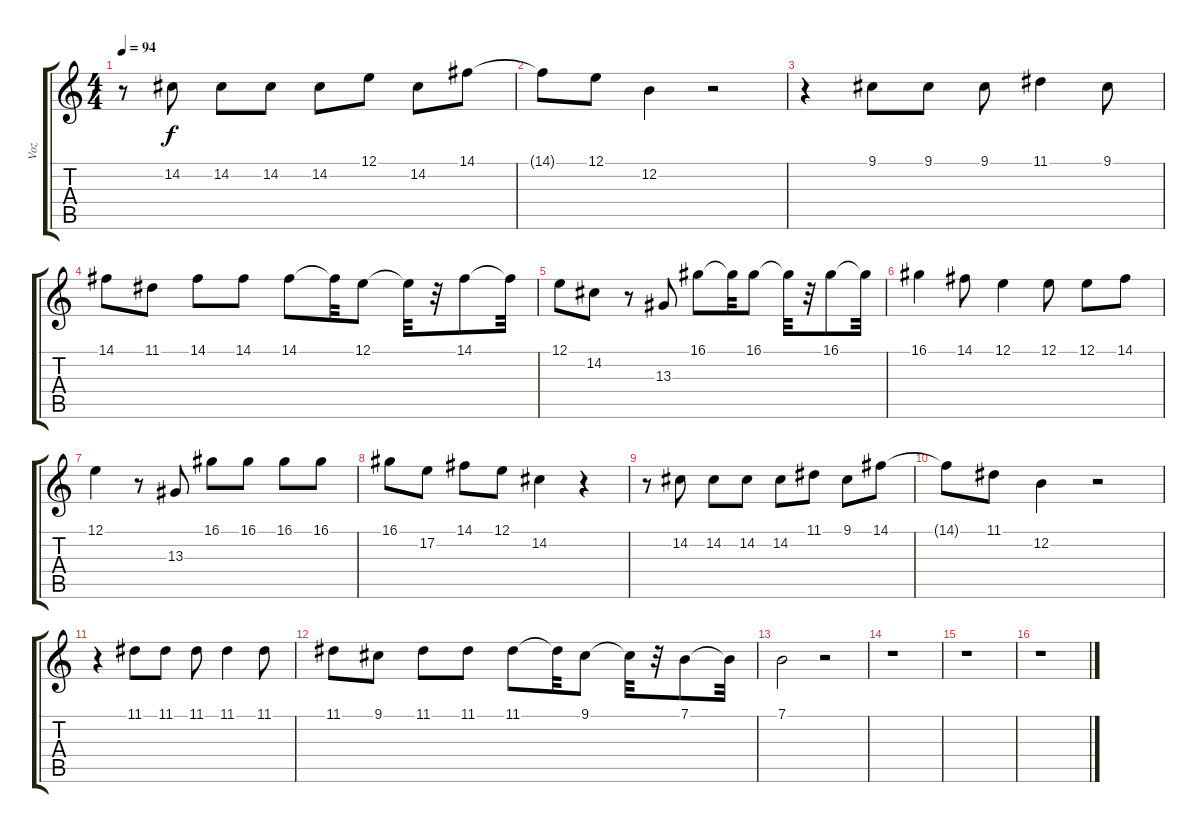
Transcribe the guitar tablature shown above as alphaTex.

\track ("Voz" "Voz") {instrument sopranosax}
\staff {score tabs}
\tuning (E4 B3 G3 D3 A2 E2) {hide}
\ts (4 4)
\tempo 94
\clef g2
\ks c
r.8{dy f} 14.2.8 14.2.8 14.2.8 14.2.8 12.1.8 14.2.8 14.1.8 |
14.1{t}.8 12.1.8 12.2.4 r.2 |
r.4 9.1.8 9.1.8 9.1.8 11.1.4 9.1.8 |
14.1.8 11.1.8 14.1.8 14.1.8 14.1.8 14.1{t}.32 12.1.8 12.1{t}.32 r.32 14.1.8 14.1{t}.32 |
12.1.8 14.2.8 r.8 13.3.8 16.1.8 16.1{t}.32 16.1.8 16.1{t}.32 r.32 16.1.8 16.1{t}.32 |
16.1.4 14.1.8 12.1.4 12.1.8 12.1.8 14.1.8 |
12.1.4 r.8 13.3.8 16.1.8 16.1.8 16.1.8 16.1.8 |
16.1.8 17.2.8 14.1.8 12.1.8 14.2.4 r.4 |
r.8 14.2.8 14.2.8 14.2.8 14.2.8 11.1.8 9.1.8 14.1.8 |
14.1{t}.8 11.1.8 12.2.4 r.2 |
r.4 11.1.8 11.1.8 11.1.8 11.1.4 11.1.8 |
11.1.8 9.1.8 11.1.8 11.1.8 11.1.8 11.1{t}.32 9.1.8 9.1{t}.32 r.32 7.1.8 7.1{t}.32 |
7.1.2 r.2 |
r.1 |
r.1 |
r.1
